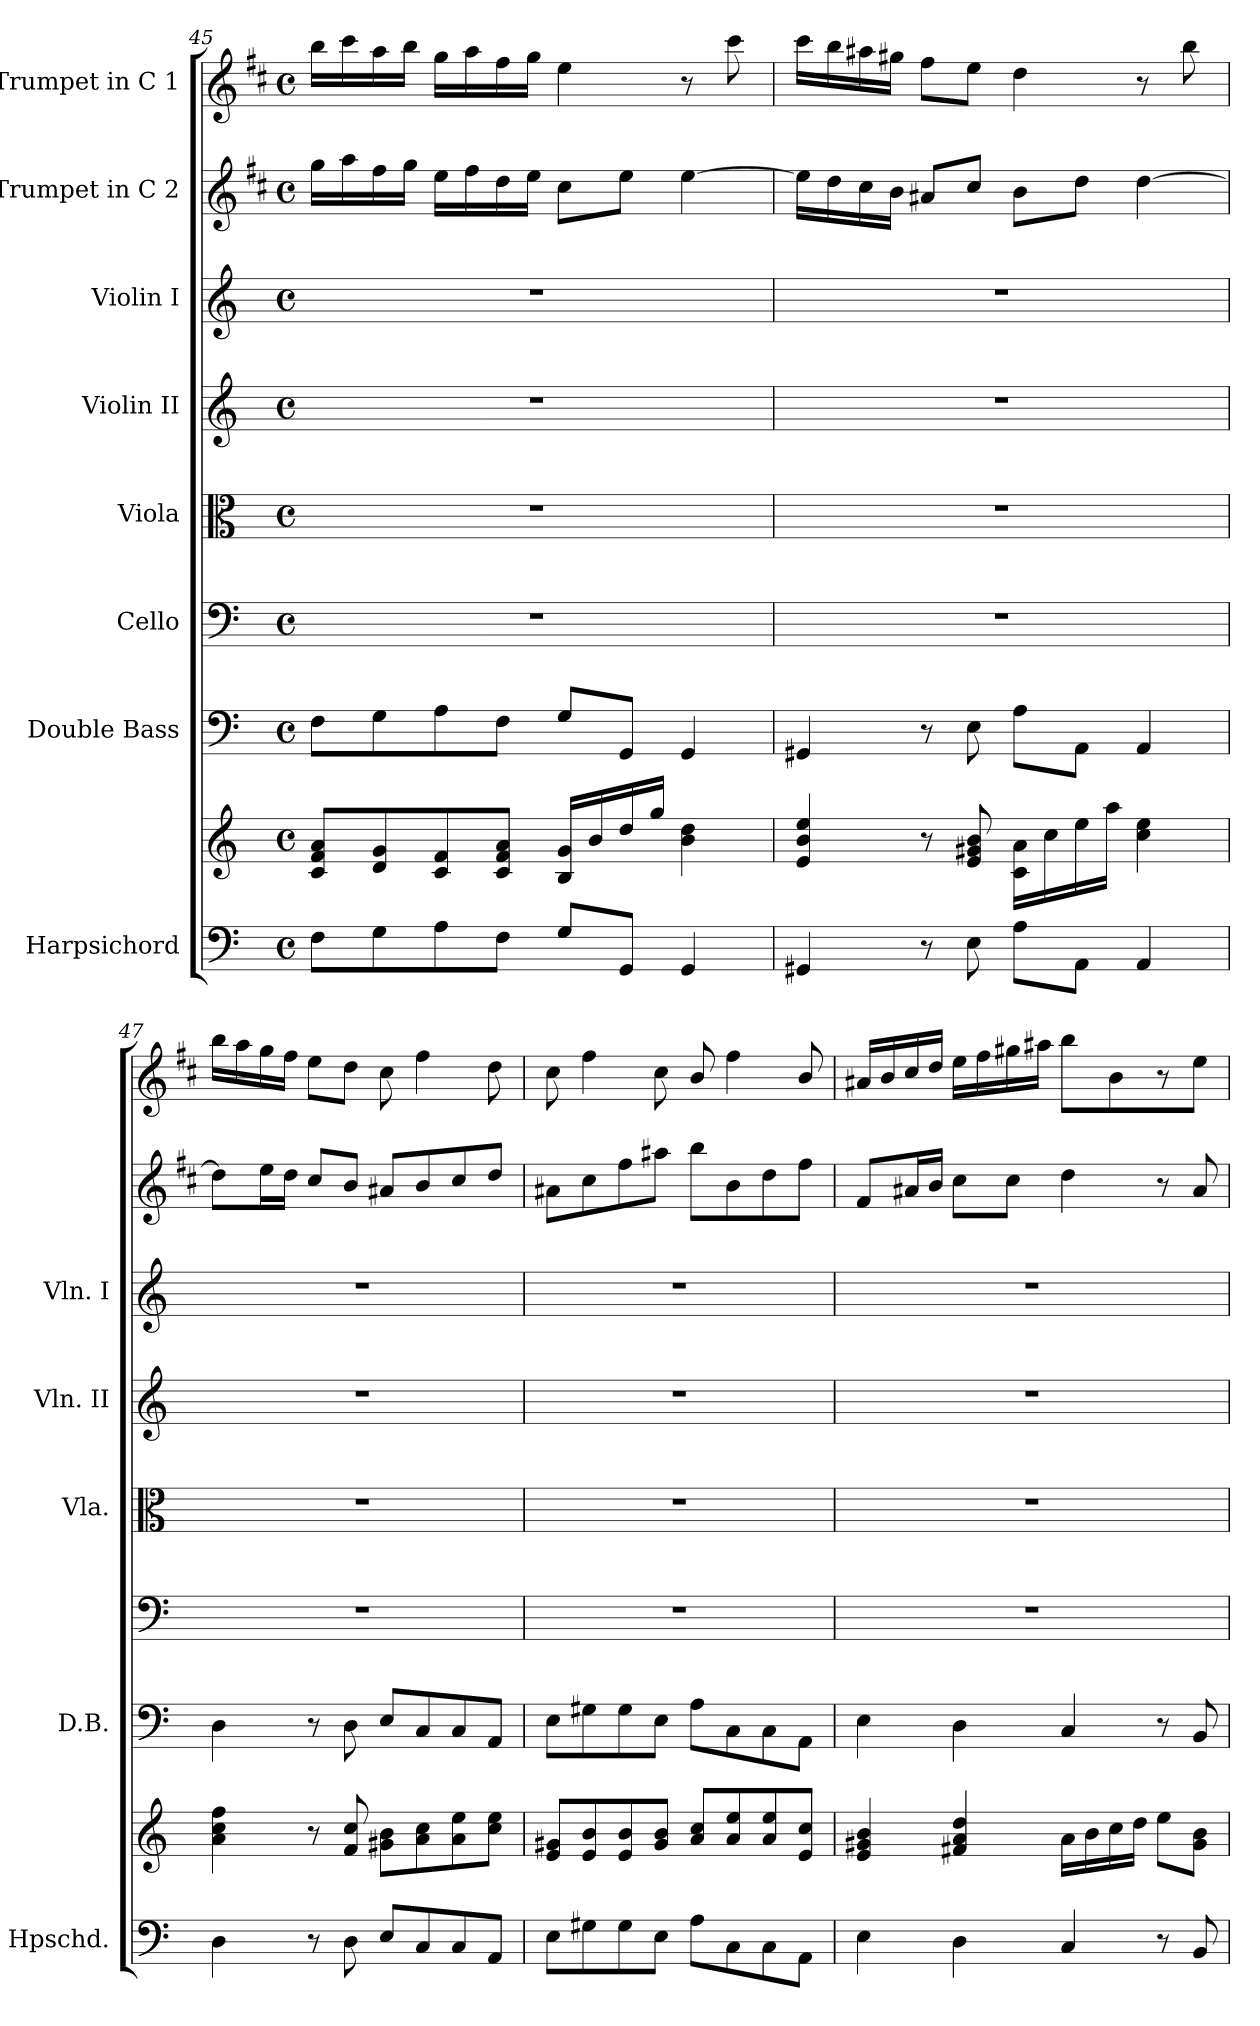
**kern	**kern	**kern	**kern	**kern	**kern	**kern	**kern	**kern
*part8	*part8	*part7	*part6	*part5	*part4	*part3	*part2	*part1
*staff9	*staff8	*staff7	*staff6	*staff5	*staff4	*staff3	*staff2	*staff1
*I"Harpsichord	*	*I"Double Bass	*I"Cello	*I"Viola	*I"Violin II	*I"Violin I	*I"Trumpet in C 2	*I"Trumpet in C 1
*I'Hpschd.	*	*I'D.B.	*	*I'Vla.	*I'Vln. II	*I'Vln. I	*	*
*clefF4	*clefG2	*clefF4	*clefF4	*clefC3	*clefG2	*clefG2	*clefG2	*clefG2
*	*	*ITrd7c12	*	*	*	*	*ITrd1c2	*ITrd1c2
*k[]	*k[]	*k[]	*k[]	*k[]	*k[]	*k[]	*k[]	*k[]
*M4/4	*M4/4	*M4/4	*M4/4	*M4/4	*M4/4	*M4/4	*M4/4	*M4/4
*met(c)	*met(c)	*met(c)	*met(c)	*met(c)	*met(c)	*met(c)	*met(c)	*met(c)
=45	=45	=45	=45	=45	=45	=45	=45	=45
8F\L	8c/ 8f/ 8a/L	8FF\L	1r	1r	1r	1r	16ff\LL	16aa\LL
.	.	.	.	.	.	.	16gg\	16bb\
8G\	8d/ 8g/	8GG\	.	.	.	.	16ee\	16gg\
.	.	.	.	.	.	.	16ff\JJ	16aa\JJ
8A\	8c/ 8f/	8AA\	.	.	.	.	16dd\LL	16ff\LL
.	.	.	.	.	.	.	16ee\	16gg\
8F\J	8c/ 8f/ 8a/J	8FF\J	.	.	.	.	16cc\	16ee\
.	.	.	.	.	.	.	16dd\JJ	16ff\JJ
8G/L	16B/ 16g/LL	8GG/L	.	.	.	.	8b\L	4dd\
.	16b/	.	.	.	.	.	.	.
8GG/J	16dd/	8GGG/J	.	.	.	.	8dd\J	.
.	16gg/JJ	.	.	.	.	.	.	.
4GG/	4b\ 4dd\	4GGG/	.	.	.	.	[4dd\	8r
.	.	.	.	.	.	.	.	8bb\
!!LO:PB:g=z
=46	=46	=46	=46	=46	=46	=46	=46	=46
4GG#X/	4e/ 4b/ 4ee/	4GGG#X/	1r	1r	1r	1r	16dd\LL]	16bb\LL
.	.	.	.	.	.	.	16cc\	16aa\
.	.	.	.	.	.	.	16b\	16gg#X\
.	.	.	.	.	.	.	16a\JJ	16ff#X\JJ
8r	8r	8r	.	.	.	.	8g#X/L	8ee\L
8E\	8e/ 8g#X/ 8b/	8EE\	.	.	.	.	8b/J	8dd\J
8A\L	16c\ 16a\LL	8AA\L	.	.	.	.	8a\L	4cc\
.	16cc\	.	.	.	.	.	.	.
8AA\J	16ee\	8AAA\J	.	.	.	.	8cc\J	.
.	16aa\JJ	.	.	.	.	.	.	.
4AA/	4cc\ 4ee\	4AAA/	.	.	.	.	[4cc\	8r
.	.	.	.	.	.	.	.	8aa\
!!LO:PB:g=z
=47	=47	=47	=47	=47	=47	=47	=47	=47
4D\	4a\ 4cc\ 4ff\	4DD\	1r	1r	1r	1r	8cc\L]	16aa\LL
.	.	.	.	.	.	.	.	16gg\
.	.	.	.	.	.	.	16dd\L	16ff\
.	.	.	.	.	.	.	16cc\JJ	16ee\JJ
8r	8r	8r	.	.	.	.	8b/L	8dd\L
8D\	8f/ 8cc/	8DD\	.	.	.	.	8a/J	8cc\J
8E/L	8g#X\ 8b\L	8EE/L	.	.	.	.	8g#X/L	8b\
8C/	8a\ 8cc\	8CC/	.	.	.	.	8a/	4ee\
8C/	8a\ 8ee\	8CC/	.	.	.	.	8b/	.
8AA/J	8cc\ 8ee\J	8AAA/J	.	.	.	.	8cc/J	8cc\
=48	=48	=48	=48	=48	=48	=48	=48	=48
8E\L	8e/ 8g#X/L	8EE\L	1r	1r	1r	1r	8g#X\L	8b\
8G#X\	8e/ 8b/	8GG#X\	.	.	.	.	8b\	4ee\
8G#\	8e/ 8b/	8GG#\	.	.	.	.	8ee\	.
8E\J	8g#/ 8b/J	8EE\J	.	.	.	.	8gg#X\J	8b\
8A\L	8a/ 8cc/L	8AA\L	.	.	.	.	8aa\L	8a/
8C\	8a/ 8ee/	8CC\	.	.	.	.	8a\	4ee\
8C\	8a/ 8ee/	8CC\	.	.	.	.	8cc\	.
8AA\J	8e/ 8cc/J	8AAA\J	.	.	.	.	8ee\J	8a/
!!LO:PB:g=z
=49	=49	=49	=49	=49	=49	=49	=49	=49
4E\	4e/ 4g#X/ 4b/	4EE\	1r	1r	1r	1r	8e/L	16g#X/LL
.	.	.	.	.	.	.	.	16a/
.	.	.	.	.	.	.	16g#X/L	16b/
.	.	.	.	.	.	.	16a/JJ	16cc/JJ
4D\	4f#X/ 4a/ 4dd/	4DD\	.	.	.	.	8b\L	16dd\LL
.	.	.	.	.	.	.	.	16ee\
.	.	.	.	.	.	.	8b\J	16ff#X\
.	.	.	.	.	.	.	.	16gg#X\JJ
4C/	16a\LL	4CC/	.	.	.	.	4cc\	8aa\L
.	16b\	.	.	.	.	.	.	.
.	16cc\	.	.	.	.	.	.	8a\
.	16dd\JJ	.	.	.	.	.	.	.
8r	8ee\L	8r	.	.	.	.	8r	8r
8BB/	8g#\ 8b\J	8BBB/	.	.	.	.	8g#/	8dd\J
=	=	=	=	=	=	=	=	=
*-	*-	*-	*-	*-	*-	*-	*-	*-
